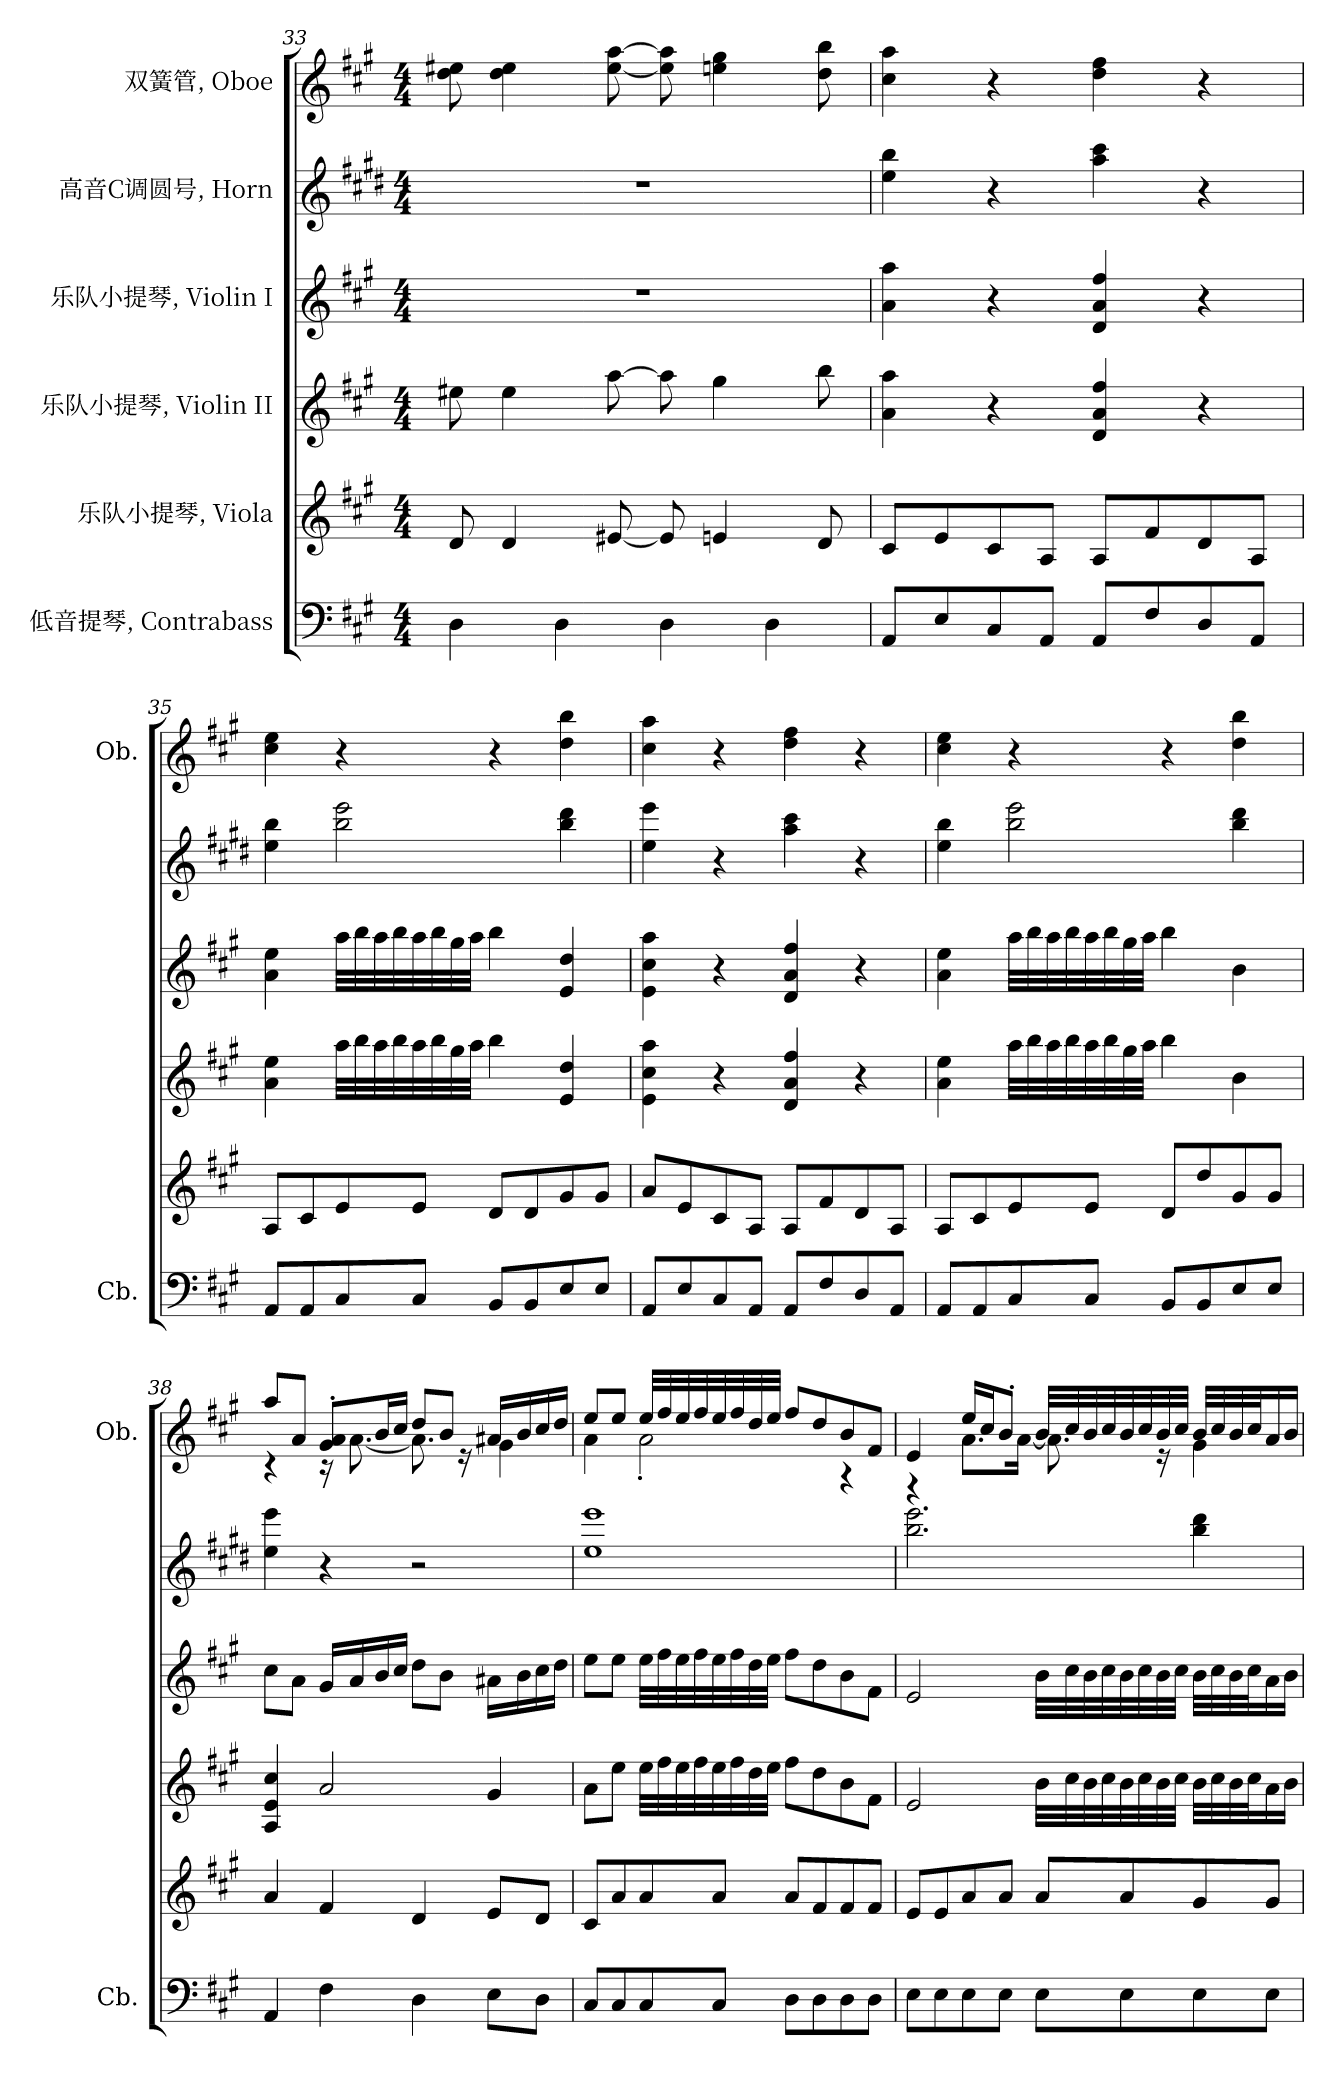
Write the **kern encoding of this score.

**kern	**kern	**kern	**kern	**kern	**kern
*part6	*part5	*part4	*part3	*part2	*part1
*staff6	*staff5	*staff4	*staff3	*staff2	*staff1
*I"低音提琴, Contrabass	*I"乐队小提琴, Viola	*I"乐队小提琴, Violin II	*I"乐队小提琴, Violin I	*I"高音C调圆号, Horn	*I"双簧管, Oboe
*I'Cb.	*	*	*	*	*I'Ob.
*clefF4	*clefG2	*clefG2	*clefG2	*clefG2	*clefG2
*ITrd7c12	*	*	*	*ITrd4c7	*
*k[f#c#g#]	*k[f#c#g#]	*k[f#c#g#]	*k[f#c#g#]	*k[f#c#g#]	*k[f#c#g#]
*M4/4	*M4/4	*M4/4	*M4/4	*M4/4	*M4/4
=33	=33	=33	=33	=33	=33
4DD\	8d/	8ee#X\	1r	1r	8dd\ 8ee#X\
.	4d/	4ee#\	.	.	4dd\ 4ee#\
4DD\	.	.	.	.	.
.	[8e#X/	[8aa\	.	.	[8ee#\ [8aa\
4DD\	8e#/]	8aa\]	.	.	8ee#\] 8aa\]
.	4en/	4gg#\	.	.	4een\ 4gg#\
4DD\	.	.	.	.	.
.	8d/	8bb\	.	.	8dd\ 8bb\
!!LO:PB:g=z
=34	=34	=34	=34	=34	=34
8AAA/L	8c#/L	4a\ 4aa\	4a\ 4aa\	4a\ 4ee\	4cc#\ 4aa\
8EE/	8e/	.	.	.	.
8CC#/	8c#/	4r	4r	4r	4r
8AAA/J	8A/J	.	.	.	.
8AAA/L	8A/L	4d/ 4a/ 4ff#/	4d/ 4a/ 4ff#/	4dd\ 4ff#\	4dd\ 4ff#\
8FF#/	8f#/	.	.	.	.
8DD/	8d/	4r	4r	4r	4r
8AAA/J	8A/J	.	.	.	.
=35	=35	=35	=35	=35	=35
8AAA/L	8A/L	4a\ 4ee\	4a\ 4ee\	4a\ 4ee\	4cc#\ 4ee\
8AAA/	8c#/	.	.	.	.
8CC#/	8e/	32aa\LLL	32aa\LLL	2ee\ 2aa\	4r
.	.	32bb\	32bb\	.	.
.	.	32aa\	32aa\	.	.
.	.	32bb\	32bb\	.	.
8CC#/J	8e/J	32aa\	32aa\	.	.
.	.	32bb\	32bb\	.	.
.	.	32gg#\	32gg#\	.	.
.	.	32aa\JJJ	32aa\JJJ	.	.
8BBB/L	8d/L	4bb\	4bb\	.	4r
8BBB/	8d/	.	.	.	.
8EE/	8g#/	4e/ 4dd/	4e/ 4dd/	4ee\ 4gg#\	4dd\ 4bb\
8EE/J	8g#/J	.	.	.	.
=36	=36	=36	=36	=36	=36
8AAA/L	8a/L	4e\ 4cc#\ 4aa\	4e\ 4cc#\ 4aa\	4a\ 4aa\	4cc#\ 4aa\
8EE/	8e/	.	.	.	.
8CC#/	8c#/	4r	4r	4r	4r
8AAA/J	8A/J	.	.	.	.
8AAA/L	8A/L	4d/ 4a/ 4ff#/	4d/ 4a/ 4ff#/	4dd\ 4ff#\	4dd\ 4ff#\
8FF#/	8f#/	.	.	.	.
8DD/	8d/	4r	4r	4r	4r
8AAA/J	8A/J	.	.	.	.
!!LO:LB:g=z
=37	=37	=37	=37	=37	=37
8AAA/L	8A/L	4a\ 4ee\	4a\ 4ee\	4a\ 4ee\	4cc#\ 4ee\
8AAA/	8c#/	.	.	.	.
8CC#/	8e/	32aa\LLL	32aa\LLL	2ee\ 2aa\	4r
.	.	32bb\	32bb\	.	.
.	.	32aa\	32aa\	.	.
.	.	32bb\	32bb\	.	.
8CC#/J	8e/J	32aa\	32aa\	.	.
.	.	32bb\	32bb\	.	.
.	.	32gg#\	32gg#\	.	.
.	.	32aa\JJJ	32aa\JJJ	.	.
8BBB/L	8d/L	4bb\	4bb\	.	4r
8BBB/	8dd/	.	.	.	.
8EE/	8g#/	4b\	4b\	4ee\ 4gg#\	4dd\ 4bb\
8EE/J	8g#/J	.	.	.	.
=38	=38	=38	=38	=38	=38
*	*	*	*	*	*^
4AAA/	4a/	4A/ 4e/ 4cc#/	8cc#\L	4a\ 4aa\	8aa/L	4r
.	.	.	8a\J	.	8a/J	.
4FF#\	4f#/	2a/	16g#/LL	4r	8g#/' 8a/'L	16r
.	.	.	16a/	.	.	[8.a\
.	.	.	16b/	.	16b/L	.
.	.	.	16cc#/JJ	.	16cc#/JJ	.
4DD\	4d/	.	8dd\L	2r	8dd/L	8.a\]
.	.	.	8b\J	.	8b/J	.
.	.	.	.	.	.	16r
8EE\L	8e/L	4g#/	16a#X\LL	.	16a#X/LL	4g#\
.	.	.	16b\	.	16b/	.
8DD\J	8d/J	.	16cc#\	.	16cc#/	.
.	.	.	16dd\JJ	.	16dd/JJ	.
!!LO:PB:g=z	!!
=39	=39	=39	=39	=39	=39	=39
8CC#/L	8c#/L	8a\L	8ee\L	1a 1aa	8ee/L	4a\
8CC#/	8a/	8ee\J	8ee\J	.	8ee/J	.
8CC#/	8a/	32ee\LLL	32ee\LLL	.	32ee/LLL	2a'\
.	.	32ff#\	32ff#\	.	32ff#/	.
.	.	32ee\	32ee\	.	32ee/	.
.	.	32ff#\	32ff#\	.	32ff#/	.
8CC#/J	8a/J	32ee\	32ee\	.	32ee/	.
.	.	32ff#\	32ff#\	.	32ff#/	.
.	.	32dd\	32dd\	.	32dd/	.
.	.	32ee\JJJ	32ee\JJJ	.	32ee/JJJ	.
8DD\L	8a/L	8ff#\L	8ff#\L	.	8ff#/L	.
8DD\	8f#/	8dd\	8dd\	.	8dd/	.
8DD\	8f#/	8b\	8b\	.	8b/	4r
8DD\J	8f#/J	8f#\J	8f#\J	.	8f#/J	.
=40	=40	=40	=40	=40	=40	=40
8EE\L	8e/L	2e/	2e/	2.ee\ 2.aa\	4e/	4r
8EE\	8e/	.	.	.	.	.
8EE\	8a/	.	.	.	16ee/LL	8.a\L
.	.	.	.	.	16cc#/J	.
8EE\J	8a/J	.	.	.	8b'/J	.
.	.	.	.	.	.	[16a\Jk
8EE\L	8a/L	32b\LLL	32b\LLL	.	32b/LLL	8.a\]
.	.	32cc#\	32cc#\	.	32cc#/	.
.	.	32b\	32b\	.	32b/	.
.	.	32cc#\	32cc#\	.	32cc#/	.
8EE\	8a/	32b\	32b\	.	32b/	.
.	.	32cc#\	32cc#\	.	32cc#/	.
.	.	32b\	32b\	.	32b/	16r
.	.	32cc#\JJJ	32cc#\JJJ	.	32cc#/JJJ	.
8EE\	8g#/	32b\LLL	32b\LLL	4ee\ 4gg#\	32b/LLL	4g#\
.	.	32cc#\	32cc#\	.	32cc#/	.
.	.	32b\	32b\	.	32b/	.
.	.	32cc#\J	32cc#\J	.	32cc#/J	.
8EE\J	8g#/J	16a\	16a\	.	16a/	.
.	.	16b\JJ	16b\JJ	.	16b/JJ	.
*	*	*	*	*	*v	*v
=	=	=	=	=	=
*-	*-	*-	*-	*-	*-
